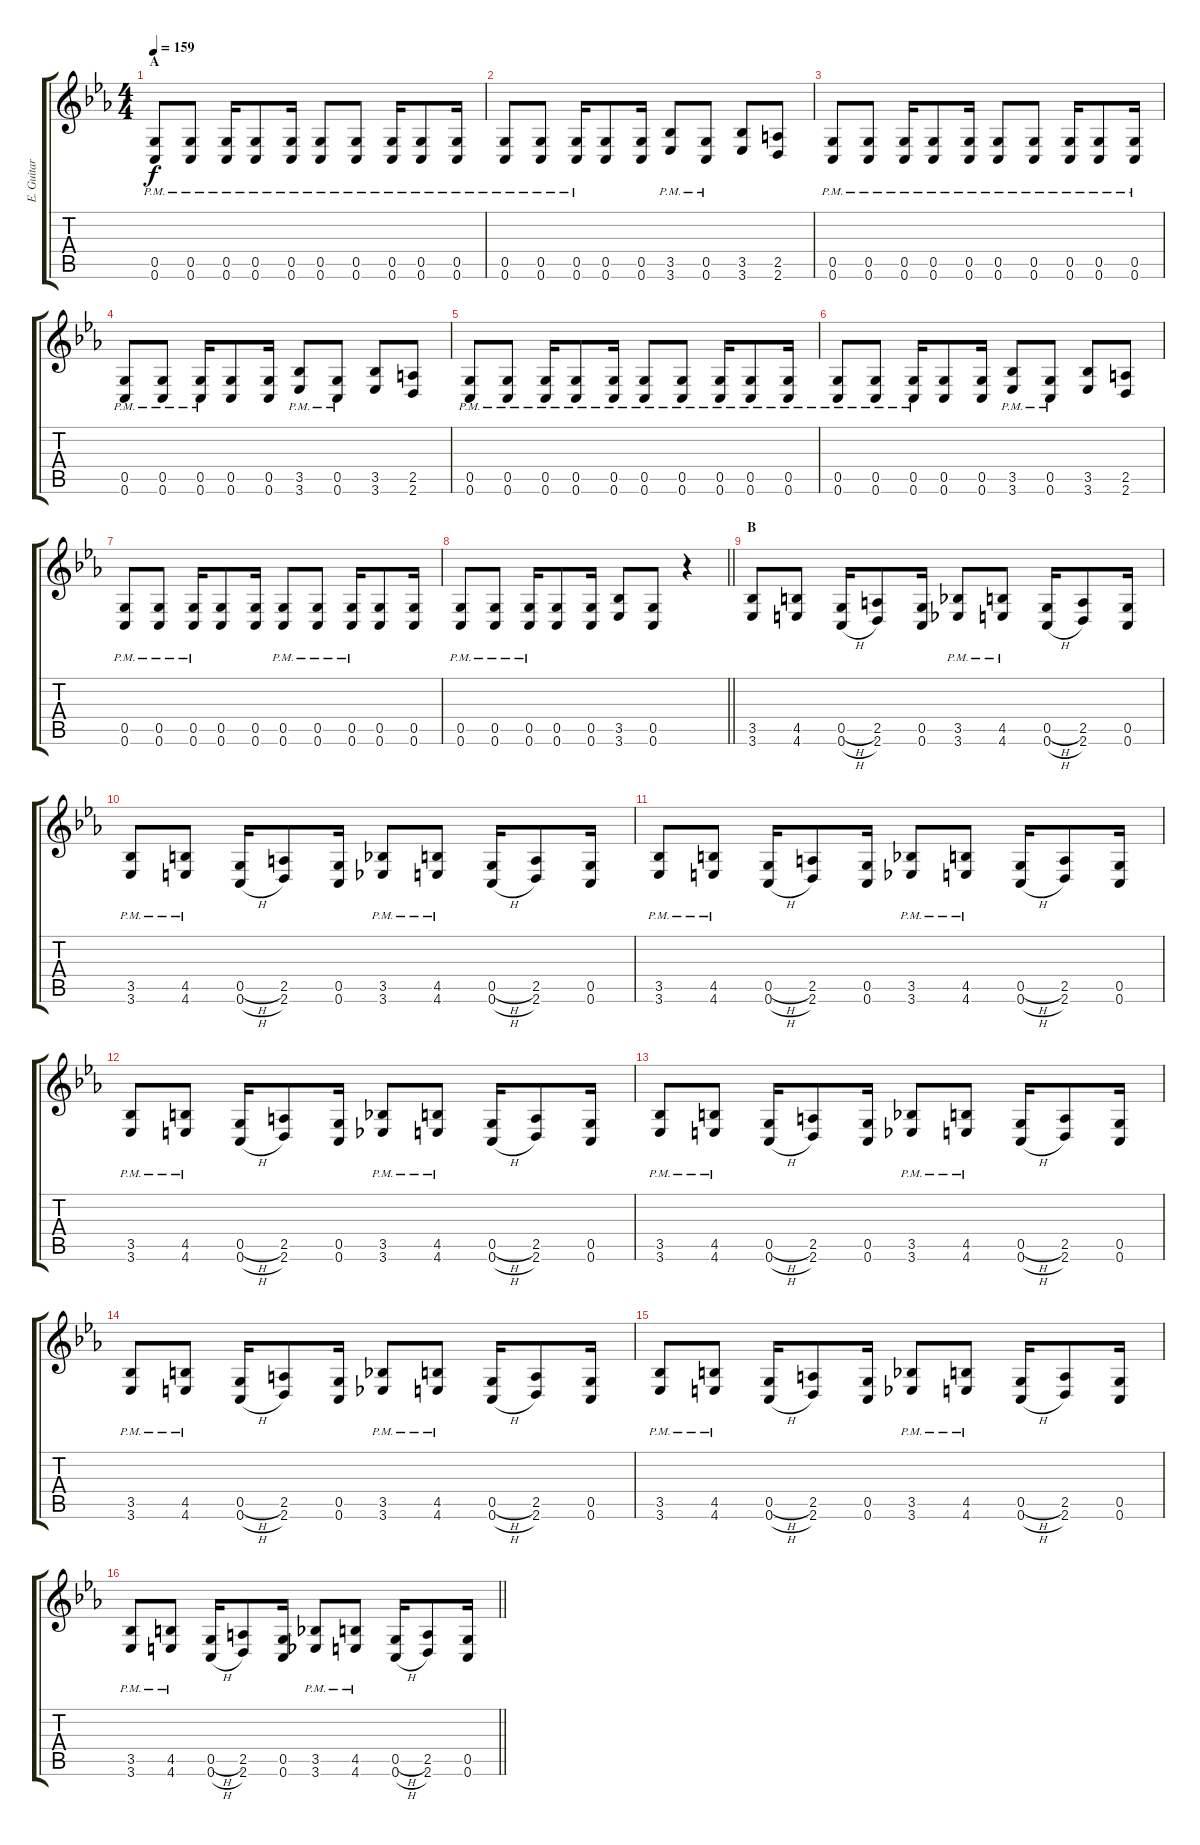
\track ("E. Guitar II" "E. Guitar ") {instrument overdrivenguitar}
\staff {score tabs}
\tuning (D4 A3 F3 C3 G2 C2) {hide}
\ts (4 4)
\section ("" "A")
\tempo 159
\clef g2
\ks eb
(0.5{pm} 0.6{pm}).8{dy f} (0.5{pm} 0.6{pm}).8 (0.5{pm} 0.6{pm}).16 (0.5{pm} 0.6{pm}).8 (0.5{pm} 0.6{pm}).16 (0.5{pm} 0.6{pm}).8 (0.5{pm} 0.6{pm}).8 (0.5{pm} 0.6{pm}).16 (0.5{pm} 0.6{pm}).8 (0.5{pm} 0.6{pm}).16 |
(0.5{pm} 0.6{pm}).8 (0.5{pm} 0.6{pm}).8 (0.5{pm} 0.6{pm}).16 (0.5 0.6).8 (0.5 0.6).16 (3.5{pm} 3.6{pm}).8 (0.5{pm} 0.6{pm}).8 (3.5 3.6).8 (2.5 2.6).8 |
(0.5{pm} 0.6{pm}).8 (0.5{pm} 0.6{pm}).8 (0.5{pm} 0.6{pm}).16 (0.5{pm} 0.6{pm}).8 (0.5{pm} 0.6{pm}).16 (0.5{pm} 0.6{pm}).8 (0.5{pm} 0.6{pm}).8 (0.5{pm} 0.6{pm}).16 (0.5{pm} 0.6{pm}).8 (0.5{pm} 0.6{pm}).16 |
(0.5{pm} 0.6{pm}).8 (0.5{pm} 0.6{pm}).8 (0.5{pm} 0.6{pm}).16 (0.5 0.6).8 (0.5 0.6).16 (3.5{pm} 3.6{pm}).8 (0.5{pm} 0.6{pm}).8 (3.5 3.6).8 (2.5 2.6).8 |
(0.5{pm} 0.6{pm}).8 (0.5{pm} 0.6{pm}).8 (0.5{pm} 0.6{pm}).16 (0.5{pm} 0.6{pm}).8 (0.5{pm} 0.6{pm}).16 (0.5{pm} 0.6{pm}).8 (0.5{pm} 0.6{pm}).8 (0.5{pm} 0.6{pm}).16 (0.5{pm} 0.6{pm}).8 (0.5{pm} 0.6{pm}).16 |
(0.5{pm} 0.6{pm}).8 (0.5{pm} 0.6{pm}).8 (0.5{pm} 0.6{pm}).16 (0.5 0.6).8 (0.5 0.6).16 (3.5{pm} 3.6{pm}).8 (0.5{pm} 0.6{pm}).8 (3.5 3.6).8 (2.5 2.6).8 |
(0.5{pm} 0.6{pm}).8 (0.5{pm} 0.6{pm}).8 (0.5{pm} 0.6{pm}).16 (0.5 0.6).8 (0.5 0.6).16 (0.5{pm} 0.6{pm}).8 (0.5{pm} 0.6{pm}).8 (0.5{pm} 0.6{pm}).16 (0.5 0.6).8 (0.5 0.6).16 |
\barLineRight lightlight
(0.5{pm} 0.6{pm}).8 (0.5{pm} 0.6{pm}).8 (0.5{pm} 0.6{pm}).16 (0.5 0.6).8 (0.5 0.6).16 (3.5 3.6).8 (0.5 0.6).8 r.4 |
\section ("" "B")
(3.5 3.6).8 (4.5 4.6).8 (0.5{h} 0.6{h}).16 (2.5 2.6).8 (0.5 0.6).16 (3.5{pm} 3.6{pm}).8 (4.5{pm} 4.6{pm}).8 (0.5{h} 0.6{h}).16 (2.5 2.6).8 (0.5 0.6).16 |
(3.5{pm} 3.6{pm}).8 (4.5{pm} 4.6{pm}).8 (0.5{h} 0.6{h}).16 (2.5 2.6).8 (0.5 0.6).16 (3.5{pm} 3.6{pm}).8 (4.5{pm} 4.6{pm}).8 (0.5{h} 0.6{h}).16 (2.5 2.6).8 (0.5 0.6).16 |
(3.5{pm} 3.6{pm}).8 (4.5{pm} 4.6{pm}).8 (0.5{h} 0.6{h}).16 (2.5 2.6).8 (0.5 0.6).16 (3.5{pm} 3.6{pm}).8 (4.5{pm} 4.6{pm}).8 (0.5{h} 0.6{h}).16 (2.5 2.6).8 (0.5 0.6).16 |
(3.5{pm} 3.6{pm}).8 (4.5{pm} 4.6{pm}).8 (0.5{h} 0.6{h}).16 (2.5 2.6).8 (0.5 0.6).16 (3.5{pm} 3.6{pm}).8 (4.5{pm} 4.6{pm}).8 (0.5{h} 0.6{h}).16 (2.5 2.6).8 (0.5 0.6).16 |
(3.5{pm} 3.6{pm}).8 (4.5{pm} 4.6{pm}).8 (0.5{h} 0.6{h}).16 (2.5 2.6).8 (0.5 0.6).16 (3.5{pm} 3.6{pm}).8 (4.5{pm} 4.6{pm}).8 (0.5{h} 0.6{h}).16 (2.5 2.6).8 (0.5 0.6).16 |
(3.5{pm} 3.6{pm}).8 (4.5{pm} 4.6{pm}).8 (0.5{h} 0.6{h}).16 (2.5 2.6).8 (0.5 0.6).16 (3.5{pm} 3.6{pm}).8 (4.5{pm} 4.6{pm}).8 (0.5{h} 0.6{h}).16 (2.5 2.6).8 (0.5 0.6).16 |
(3.5{pm} 3.6{pm}).8 (4.5{pm} 4.6{pm}).8 (0.5{h} 0.6{h}).16 (2.5 2.6).8 (0.5 0.6).16 (3.5{pm} 3.6{pm}).8 (4.5{pm} 4.6{pm}).8 (0.5{h} 0.6{h}).16 (2.5 2.6).8 (0.5 0.6).16 |
\barLineRight lightlight
(3.5{pm} 3.6{pm}).8 (4.5{pm} 4.6{pm}).8 (0.5{h} 0.6{h}).16 (2.5 2.6).8 (0.5 0.6).16 (3.5{pm} 3.6{pm}).8 (4.5{pm} 4.6{pm}).8 (0.5{h} 0.6{h}).16 (2.5 2.6).8 (0.5 0.6).16
